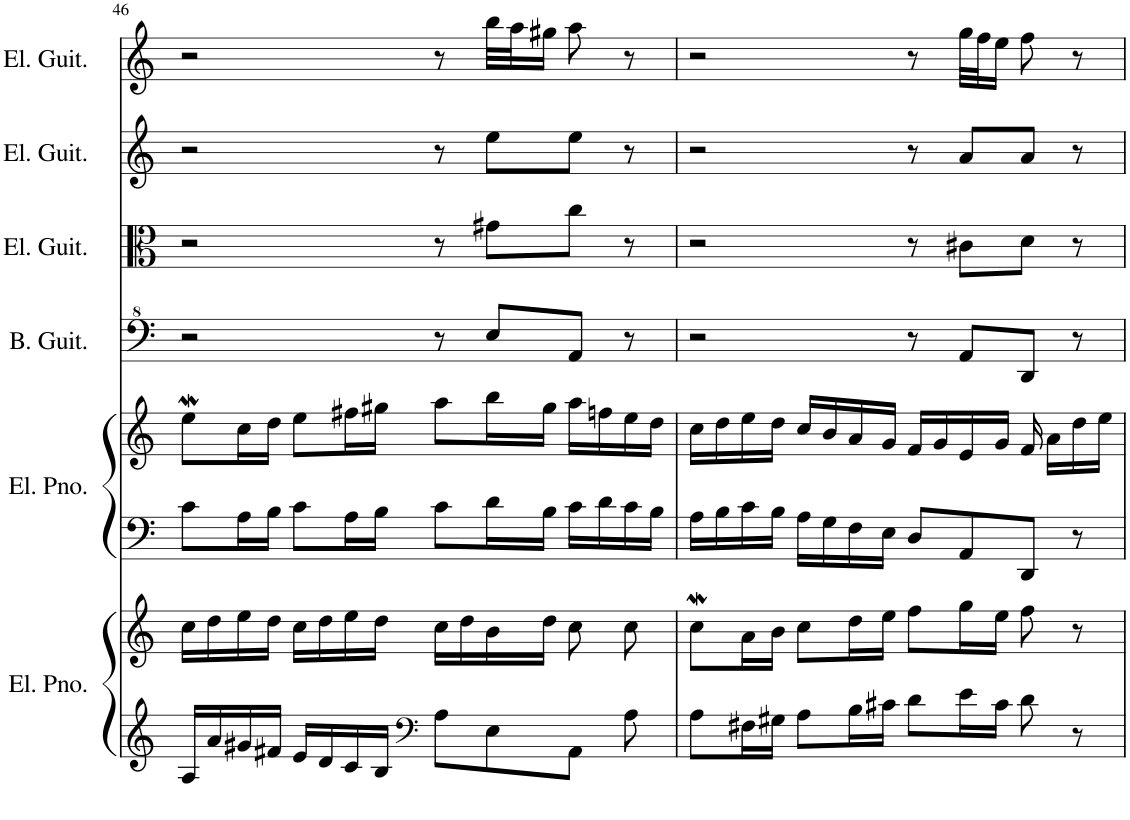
**kern	**kern	**kern	**kern	**kern	**kern	**kern	**kern
*part6	*part6	*part5	*part5	*part4	*part3	*part2	*part1
*staff8	*staff7	*staff6	*staff5	*staff4	*staff3	*staff2	*staff1
*I"Electric Piano	*	*I"Electric Piano	*	*I"Bass Guitar	*I"Electric Guitar	*I"Electric Guitar	*I"Electric Guitar
*I'El. Pno.	*	*I'El. Pno.	*	*I'B. Guit.	*I'El. Guit.	*I'El. Guit.	*I'El. Guit.
!!LO:PB:g=z
*clefG2	*clefG2	*clefF4	*clefG2	*clefF^4	*clefC3	*clefG2	*clefG2
*	*	*	*	*Trd7c12	*	*	*
*k[]	*k[]	*k[]	*k[]	*k[]	*k[]	*k[]	*k[]
*M4/4	*M4/4	*M4/4	*M4/4	*M4/4	*M4/4	*M4/4	*M4/4
=46	=46	=46	=46	=46	=46	=46	=46
16A/LL	16cc\LL	8c\L	8eeW\L	2r	2r	2r	2r
16a/	16dd\	.	.	.	.	.	.
16g#X/	16ee\	16A\L	16cc\L	.	.	.	.
16f#X/JJ	16dd\JJ	16B\JJ	16dd\JJ	.	.	.	.
16e/LL	16cc\LL	8c\L	8ee\L	.	.	.	.
16d/	16dd\	.	.	.	.	.	.
16c/	16ee\	16A\L	16ff#X\L	.	.	.	.
16B/JJ	16dd\JJ	16B\JJ	16gg#X\JJ	.	.	.	.
*clefF4	*	*	*	*	*	*	*
8A\L	16cc\LL	8c\L	8aa\L	8r	8r	8r	8r
.	16dd\	.	.	.	.	.	.
8E\	16b\	16d\L	16bb\L	8e/L	8g#X\L	8ee\L	32bb\LLL
.	.	.	.	.	.	.	32aa\J
.	16dd\JJ	16B\JJ	16gg#\JJ	.	.	.	16gg#X\JJ
8AA\J	8cc\	16c\LL	16aa\LL	8A/J	8cc\J	8ee\J	8aa\
.	.	16d\	16ffn\	.	.	.	.
8A\	8cc\	16c\	16ee\	8r	8r	8r	8r
.	.	16B\JJ	16dd\JJ	.	.	.	.
=47	=47	=47	=47	=47	=47	=47	=47
8A\L	8ccw\L	16A\LL	16cc\LL	2r	2r	2r	2r
.	.	16B\	16dd\	.	.	.	.
16F#X\L	16a\L	16c\	16ee\	.	.	.	.
16G#X\JJ	16b\JJ	16B\JJ	16dd\JJ	.	.	.	.
8A\L	8cc\L	16A\LL	16cc/LL	.	.	.	.
.	.	16G\	16b/	.	.	.	.
16B\L	16dd\L	16F\	16a/	.	.	.	.
16c#X\JJ	16ee\JJ	16E\JJ	16g/JJ	.	.	.	.
8d\L	8ff\L	8D/L	16f/LL	8r	8r	8r	8r
.	.	.	16g/	.	.	.	.
16e\L	16gg\L	8AA/	16e/	8A/L	8c#X\L	8a/L	32gg\LLL
.	.	.	.	.	.	.	32ff\J
16c#\JJ	16ee\JJ	.	16g/JJ	.	.	.	16ee\JJ
8d\	8ff\	8DD/J	16f/	8D/J	8d\J	8a/J	8ff\
.	.	.	16a\LL	.	.	.	.
8r	8r	8r	16dd\	8r	8r	8r	8r
.	.	.	16ee\JJ	.	.	.	.
=	=	=	=	=	=	=	=
*-	*-	*-	*-	*-	*-	*-	*-
